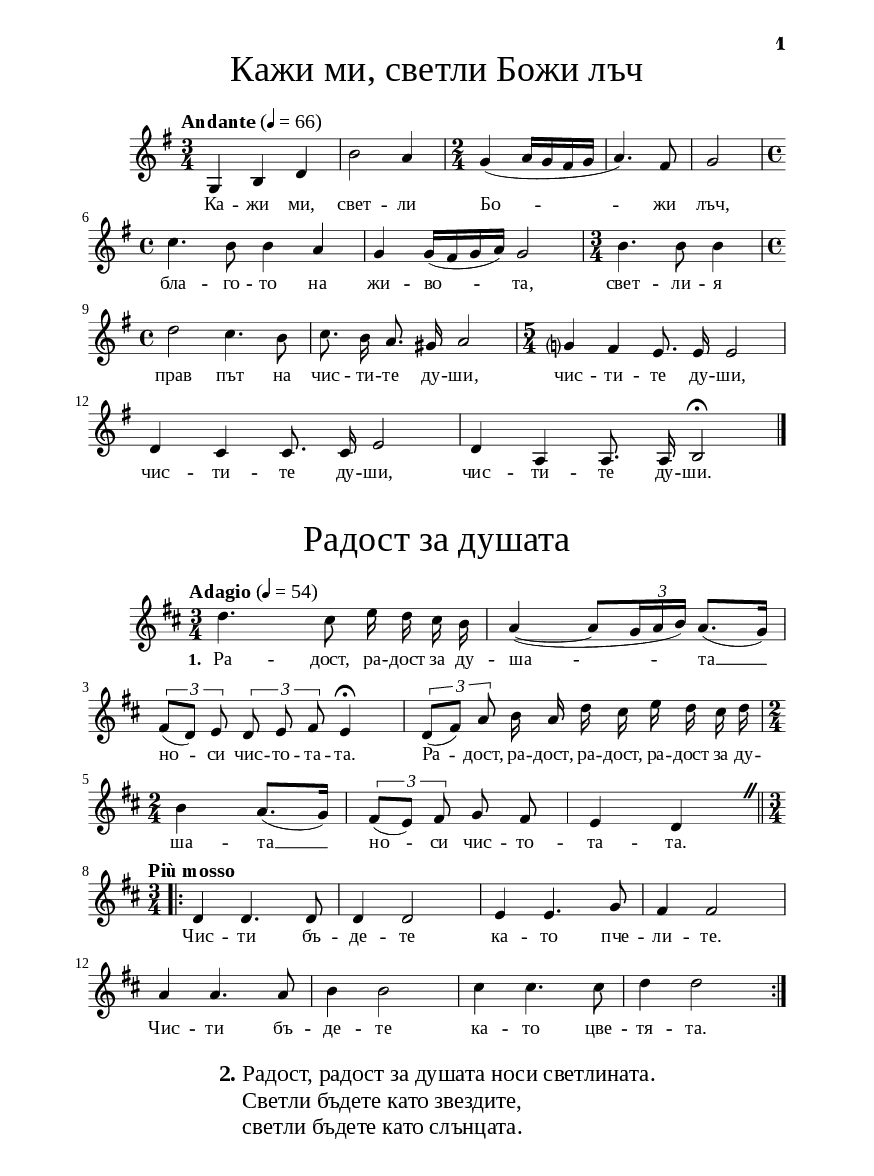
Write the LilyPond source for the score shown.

\version "2.24.4"

% include paper part and global functions
\include "include/globals.ily"

\bookpart {
  \label #'ref167_2
  \tocItem \markup "Кажи ми, светли Божи лъч"
  \paper {
      print-first-page-number = ##t
      bookpart-level-page-numbering = ##t
    print-all-headers = ##t
    print-page-number = ##t
      first-page-number = #150


    % put page numbers on the top and change the font style.
    oddHeaderMarkup = \markup
    \fill-line {
      ""
      \unless \on-first-page-of-part \fromproperty #'header:instrument
      \if \should-print-page-number \abs-fontsize #7 { \number \fromproperty #'page:page-number-string }
    }
    %% evenHeaderMarkup would inherit the value of
    %% oddHeaderMarkup if it were not defined here
    evenHeaderMarkup = \markup
    \fill-line {
      \if \should-print-page-number \abs-fontsize #7 { \number \fromproperty #'page:page-number-string }
      \unless \on-first-page-of-part \fromproperty #'header:instrument
      ""
    }

    oddFooterMarkup = \markup ""

    evenFooterMarkup = ""
    left-margin = 1.5\cm
    right-margin = 1.5\cm
    top-margin = 1\cm
    bottom-margin = 1.2\cm
    ragged-bottom = ##t % do not spread the staves to fill the whole vertical space
    top-markup-spacing.basic-distance = 0\mm % margin between page number and system for the first page
    top-system-spacing.basic-distance = 10\mm % margin between page number and system for the other pages

    % change distance between staves
    system-system-spacing =
    #'((basic-distance . 12)
       (minimum-distance . 6)
       (padding . 1)
       (stretchability . 12))
  }
  \score {
    \include "include/score-layout.ily"

    \new Voice \absolute {
      \clef treble
      \key g \major
      \time 3/4
      \tempoFunc "Andante" 4 "66"
      \autoBeamOff
      g4  b4  d'4 | % 2
      b'2  a'4 | % 3
      \time 2/4  | % 3
      g'4 (  a'16 [  g'16  fis'16  g'16
      ] | % 4
      a'4. )  fis'8 | % 5
      g'2 \break | % 6
      \time 4/4  | % 6
      c''4.  b'8  b'4  a'4 | % 7
      g'4  g'16 ( [  fis'16  g'16  a'16
      ) ]  g'2 | % 8
      \time 3/4  | % 8
      b'4.  b'8  b'4 \break | % 9
      \time 4/4  | % 9
      d''2  c''4.  b'8 |
      c''8.  b'16  a'8.  gis'16
      a'2 | % 11
      \time 5/4  | % 11
      g'?4  fis'4  e'8.  e'16  e'2
      \break | % 12
      d'4  c'4  c'8.  c'16  e'2 | % 13
      d'4  a4  a8.  a16  b2 ^\fermata
      \bar "|."
    }

    \addlyrics {
      Ка -- жи ми, свет -- ли Бо --
      жи лъч, бла -- го -- то
      на жи -- во --   та, свет --
      ли -- я прав път на чис -- ти --
      те ду -- ши, чис -- ти -- те ду --
      ши, чис -- ти -- те ду -- ши, чис --
      ти -- те ду -- ши.}

      \header {
        title = \titleFunc #'ref_desc_17 "Кажи ми, светли Божи лъч" "Kaži mi, svetli Boži lăč"
      }

      \midi{}

    } % score

    \markup \vspace #1

    \label #'ref155_1
    \tocItem \markup "Радост за душата"
    \paper {
      print-all-headers = ##t
      print-page-number = ##t
      print-first-page-number = ##t


      % put page numbers on the top and change the font style.
      oddHeaderMarkup = \markup
      \fill-line {
        ""
        \unless \on-first-page-of-part \fromproperty #'header:instrument
        \if \should-print-page-number \abs-fontsize #7 { \number \fromproperty #'page:page-number-string }
      }
      %% evenHeaderMarkup would inherit the value of
      %% oddHeaderMarkup if it were not defined here
      evenHeaderMarkup = \markup
      \fill-line {
        \if \should-print-page-number \abs-fontsize #7 { \number \fromproperty #'page:page-number-string }
        \unless \on-first-page-of-part \fromproperty #'header:instrument
        ""
      }

      oddFooterMarkup = \markup ""

      evenFooterMarkup = ""
      left-margin = 1.5\cm
      right-margin = 1.5\cm
      top-margin = 1\cm
      bottom-margin = 1.2\cm
      ragged-bottom = ##t % do not spread the staves to fill the whole vertical space
      top-markup-spacing.basic-distance = 0\mm % margin between page number and system for the first page
      top-system-spacing.basic-distance = 10\mm % margin between page number and system for the other pages

      % change distance between staves
      system-system-spacing =
      #'((basic-distance . 12)
         (minimum-distance . 6)
         (padding . 1)
         (stretchability . 12))
    }
    \score {
      \include "include/score-layout.ily"

      \new Voice \absolute {
        \clef treble
        \key d \major
        \time 3/4
        \tempoFunc "Adagio" 4 "54"
        \autoBeamOff
        d''4.  cis''8  e''16  d''16
        cis''16  b'16 | % 2
        a'4 ( ~  a'8 [ \once \omit TupletBracket
        \times 2/3  {
          g'16  a'16  b'16 ) ]
        }
        a'8. ( [  g'16 ) ] \break | % 3

        \times 2/3  {
          fis'8 ( [  d'8 ) ] e'8
        }

        \times 2/3  {
          d'8   e'8  fis'8
        }
        e'4 ^\fermata \noBreak | % 4

        \times 2/3  {
          d'8 ([  fis'8 ]) a'8
        }
        b'16  a'16  d''16  cis''16
        e''16  d''16  cis''16  d''16
        \break | % 5
        \time 2/4
        b'4  a'8. [(  g'16 )]
        \times 2/3  {
          fis'8 ( [  e'8 ) ] fis'8
        }
        % 6
        g'8  fis'8  e'4  d'4 \caesura \time 3/4 \break
        \bar ".|:-||"
        | % 7
        \tempo "Più mosso"
        d'4  d'4.  d'8 | % 8
        d'4  d'2 | % 9
        e'4  e'4.  g'8 |
        fis'4  fis'2 \break | % 11
        a'4  a'4.  a'8 | % 12
        b'4  b'2 | % 13
        cis''4  cis''4.  cis''8 | % 14
        d''4  d''2
        \bar ":|."

      }

      \addlyrics {
        \set stanza = "1. " Ра -- дост, ра -- дост за ду -- ша
        --  та __  но -- си
        чис -- то -- та -- та. Ра -- дост,
        ра -- дост, ра -- дост, ра -- дост
        за ду -- ша -- та __  но -- си
        чис -- то -- та -- та. Чис -- ти бъ --
        де -- те ка -- то пче -- ли -- те.
        Чис -- ти бъ -- де -- те ка -- то
        цве -- тя -- та.
      }

      \header {
        title = \titleFunc #'ref_desc_19 "Радост за душата" "Radost za dušata"
      }

      \midi{}

    } % score

    \markup \abs-fontsize #11 \override #`(baseline-skip . ,bgCoupletBaselineSkip){
      \fill-line {
        \column {
          \line {
            \bold "2."
            \column {
              "Радост, радост за душата носи светлината."
              "Светли бъдете като звездите,"
               "светли бъдете като слънцата."
            }
          }

        }
      }
    }
  } % bookpart

  % Più mosso
  %
